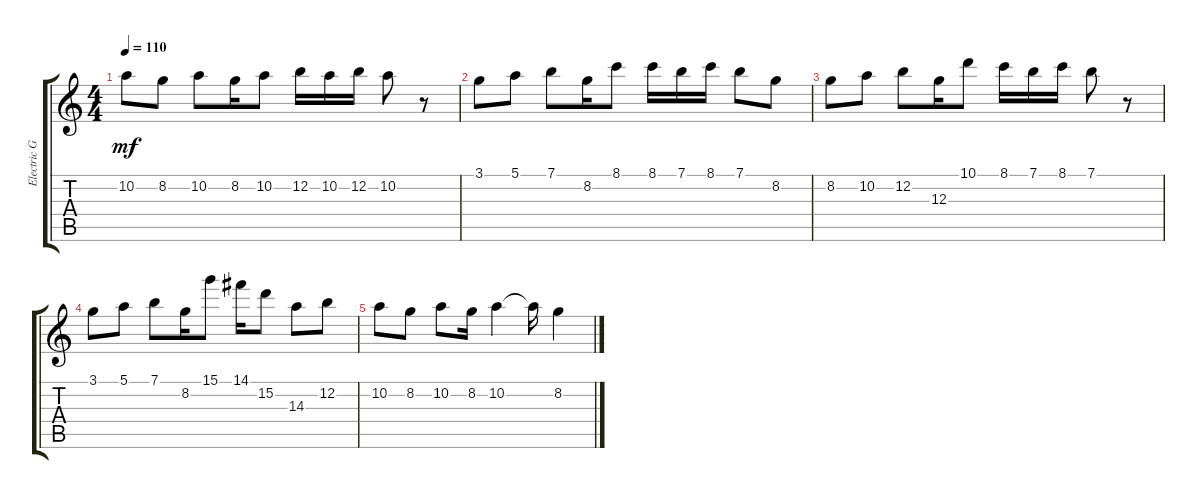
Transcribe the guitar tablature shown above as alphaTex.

\track ("Electric Guitar" "Electric G") {instrument distortionguitar}
\staff {score tabs}
\tuning (E4 B3 G3 D3 A2 E2) {hide}
\ts (4 4)
\tempo 110
\clef g2
\ks c
10.2.8{dy mf} 8.2.8 10.2.8 8.2.16 10.2.8 12.2.16 10.2.16 12.2.16 10.2.8 r.8 |
3.1.8 5.1.8 7.1.8 8.2.16 8.1.8 8.1.16 7.1.16 8.1.16 7.1.8 8.2.8 |
8.2.8 10.2.8 12.2.8 12.3.16 10.1.8 8.1.16 7.1.16 8.1.16 7.1.8 r.8 |
3.1.8 5.1.8 7.1.8 8.2.16 15.1.8 14.1.16 15.2.8 14.3.8 12.2.8 |
10.2.8 8.2.8 10.2.8 8.2.16 10.2.4 10.2{t}.16 8.2.4
